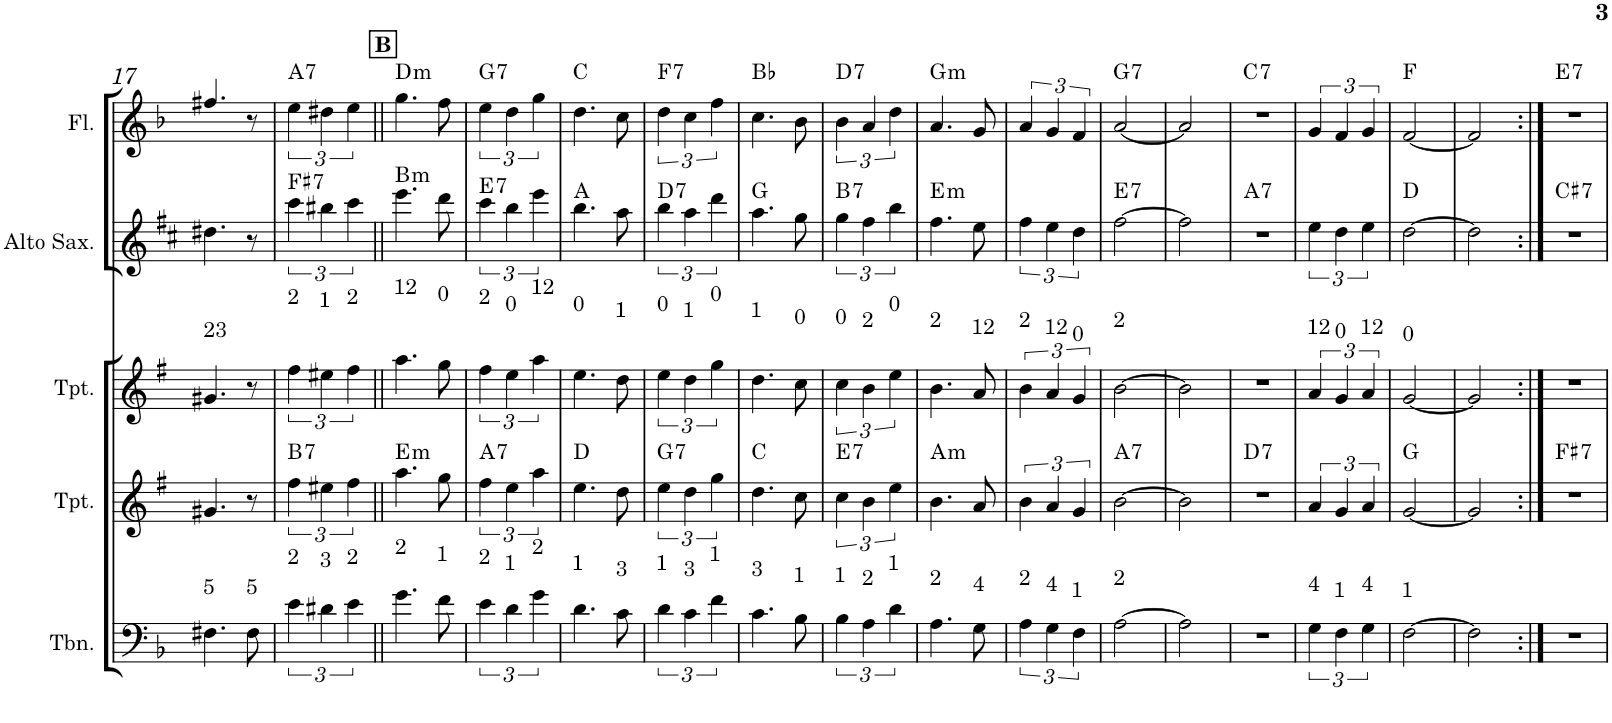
**kern	**kern	**harte	**kern	**kern	**harte	**kern	**harte
*part5	*part4	*part4	*part3	*part2	*part2	*part1	*part1
*staff5	*staff4	*	*staff3	*staff2	*	*staff1	*
*I"C clavF	*I"Bb	*	*I"Bb - Pirata	*I"Eb	*	*I"C clavG	*
!!LO:PB:g=z
*clefF4	*clefG2	*	*clefG2	*clefG2	*	*clefG2	*
*	*Trd1c2	*	*Trd1c2	*Trd5c9	*	*	*
*k[b-]	*k[f#]	*	*k[f#]	*k[f#c#]	*	*k[b-]	*
*F:	*G:	*	*G:	*D:	*	*F:	*
*M2/4	*M2/4	*	*M2/4	*M2/4	*	*M2/4	*
=17	=17	=17	=17	=17	=17	=17	=17
!	!	!	!LO:TX:a:t=23	!	!	!	!
!LO:TX:a:t=5	!	!	!	!	!	!	!
4.F#X\	4.g#X/	.	4.g#X/	4.dd#X\	.	4.ff#X/	.
!LO:TX:a:t=5	!	!	!	!	!	!	!
8F#\	8r	.	8r	8r	.	8r	.
=18	=18	=18	=18	=18	=18	=18	=18
!	!	!	!LO:TX:a:t=2	!	!	!	!
!LO:TX:a:t=2	!	!LO:H:kt=7	!	!	!LO:H:kt=7	!	!LO:H:kt=7
6e\	6ff#\	B:7	6ff#\	6ccc#\	F#:7	6ee\	A:7
!	!	!	!LO:TX:a:t=1	!	!	!	!
!LO:TX:a:t=3	!	!	!	!	!	!	!
6d#X\	6ee#X\	.	6ee#X\	6bb#X\	.	6dd#X\	.
!	!	!	!LO:TX:a:t=2	!	!	!	!
!LO:TX:a:t=2	!	!	!	!	!	!	!
6e\	6ff#\	.	6ff#\	6ccc#\	.	6ee\	.
!!LO:REH:place=s1:a:B:cj:t=B
=19||	=19||	=19||	=19||	=19||	=19||	=19||	=19||
!	!	!	!LO:TX:a:t=12	!	!	!	!
!LO:TX:a:t=2	!	!LO:H:kt=m	!	!	!LO:H:kt=m	!	!LO:H:kt=m
4.g\	4.aa\	E:min	4.aa\	4.eee\	B:min	4.gg\	D:min
!	!	!	!LO:TX:a:t=0	!	!	!	!
!LO:TX:a:t=1	!	!	!	!	!	!	!
8f\	8gg\	.	8gg\	8ddd\	.	8ff\	.
=20	=20	=20	=20	=20	=20	=20	=20
!	!	!	!LO:TX:a:t=2	!	!	!	!
!LO:TX:a:t=2	!	!LO:H:kt=7	!	!	!LO:H:kt=7	!	!LO:H:kt=7
6e\	6ff#\	A:7	6ff#\	6ccc#\	E:7	6ee\	G:7
!	!	!	!LO:TX:a:t=0	!	!	!	!
!LO:TX:a:t=1	!	!	!	!	!	!	!
6d\	6ee\	.	6ee\	6bb\	.	6dd\	.
!	!	!	!LO:TX:a:t=12	!	!	!	!
!LO:TX:a:t=2	!	!	!	!	!	!	!
6g\	6aa\	.	6aa\	6eee\	.	6gg\	.
=21	=21	=21	=21	=21	=21	=21	=21
!	!	!	!LO:TX:a:t=0	!	!	!	!
!LO:TX:a:t=1	!	!	!	!	!	!	!
4.d\	4.ee\	D:maj	4.ee\	4.bb\	A:maj	4.dd\	C:maj
!	!	!	!LO:TX:a:t=1	!	!	!	!
!LO:TX:a:t=3	!	!	!	!	!	!	!
8c\	8dd\	.	8dd\	8aa\	.	8cc\	.
=22	=22	=22	=22	=22	=22	=22	=22
!	!	!	!LO:TX:a:t=0	!	!	!	!
!LO:TX:a:t=1	!	!LO:H:kt=7	!	!	!LO:H:kt=7	!	!LO:H:kt=7
6d\	6ee\	G:7	6ee\	6bb\	D:7	6dd\	F:7
!	!	!	!LO:TX:a:t=1	!	!	!	!
!LO:TX:a:t=3	!	!	!	!	!	!	!
6c\	6dd\	.	6dd\	6aa\	.	6cc\	.
!	!	!	!LO:TX:a:t=0	!	!	!	!
!LO:TX:a:t=1	!	!	!	!	!	!	!
6f\	6gg\	.	6gg\	6ddd\	.	6ff\	.
=23	=23	=23	=23	=23	=23	=23	=23
!	!	!	!LO:TX:a:t=1	!	!	!	!
!LO:TX:a:t=3	!	!	!	!	!	!	!
4.c\	4.dd\	C:maj	4.dd\	4.aa\	G:maj	4.cc\	Bb:maj
!	!	!	!LO:TX:a:t=0	!	!	!	!
!LO:TX:a:t=1	!	!	!	!	!	!	!
8B-\	8cc\	.	8cc\	8gg\	.	8b-\	.
=24	=24	=24	=24	=24	=24	=24	=24
!	!	!	!LO:TX:a:t=0	!	!	!	!
!LO:TX:a:t=1	!	!LO:H:kt=7	!	!	!LO:H:kt=7	!	!LO:H:kt=7
6B-\	6cc\	E:7	6cc\	6gg\	B:7	6b-\	D:7
!	!	!	!LO:TX:a:t=2	!	!	!	!
!LO:TX:a:t=2	!	!	!	!	!	!	!
6A\	6b\	.	6b\	6ff#\	.	6a/	.
!	!	!	!LO:TX:a:t=0	!	!	!	!
!LO:TX:a:t=1	!	!	!	!	!	!	!
6d\	6ee\	.	6ee\	6bb\	.	6dd\	.
=25	=25	=25	=25	=25	=25	=25	=25
!	!	!	!LO:TX:a:t=2	!	!	!	!
!LO:TX:a:t=2	!	!LO:H:kt=m	!	!	!LO:H:kt=m	!	!LO:H:kt=m
4.A\	4.b\	A:min	4.b\	4.ff#\	E:min	4.a/	G:min
!	!	!	!LO:TX:a:t=12	!	!	!	!
!LO:TX:a:t=4	!	!	!	!	!	!	!
8G\	8a/	.	8a/	8ee\	.	8g/	.
=26	=26	=26	=26	=26	=26	=26	=26
!	!	!	!LO:TX:a:t=2	!	!	!	!
!LO:TX:a:t=2	!	!	!	!	!	!	!
6A\	6b\	.	6b\	6ff#\	.	6a/	.
!	!	!	!LO:TX:a:t=12	!	!	!	!
!LO:TX:a:t=4	!	!	!	!	!	!	!
6G\	6a/	.	6a/	6ee\	.	6g/	.
!	!	!	!LO:TX:a:t=0	!	!	!	!
!LO:TX:a:t=1	!	!	!	!	!	!	!
6F\	6g/	.	6g/	6dd\	.	6f/	.
=27	=27	=27	=27	=27	=27	=27	=27
!	!	!	!LO:TX:a:t=2	!	!	!	!
!LO:TX:a:t=2	!	!LO:H:kt=7	!	!	!LO:H:kt=7	!	!LO:H:kt=7
[>2A\	[>2b\	A:7	[>2b\	[>2ff#\	E:7	[<2a/	G:7
=28	=28	=28	=28	=28	=28	=28	=28
2A\]	2b\]	.	2b\]	2ff#\]	.	2a/]	.
=29	=29	=29	=29	=29	=29	=29	=29
!	!	!LO:H:kt=7	!	!	!LO:H:kt=7	!	!LO:H:kt=7
2r	2r	D:7	2r	2r	A:7	2r	C:7
=30	=30	=30	=30	=30	=30	=30	=30
!	!	!	!LO:TX:a:t=12	!	!	!	!
!LO:TX:a:t=4	!	!	!	!	!	!	!
6G\	6a/	.	6a/	6ee\	.	6g/	.
!	!	!	!LO:TX:a:t=0	!	!	!	!
!LO:TX:a:t=1	!	!	!	!	!	!	!
6F\	6g/	.	6g/	6dd\	.	6f/	.
!	!	!	!LO:TX:a:t=12	!	!	!	!
!LO:TX:a:t=4	!	!	!	!	!	!	!
6G\	6a/	.	6a/	6ee\	.	6g/	.
=31	=31	=31	=31	=31	=31	=31	=31
!	!	!	!LO:TX:a:t=0	!	!	!	!
!LO:TX:a:t=1	!	!	!	!	!	!	!
[>2F\	[<2g/	G:maj	[<2g/	[>2dd\	D:maj	[<2f/	F:maj
=32	=32	=32	=32	=32	=32	=32	=32
2F\]	2g/]	.	2g/]	2dd\]	.	2f/]	.
=33:|!	=33:|!	=33:|!	=33:|!	=33:|!	=33:|!	=33:|!	=33:|!
!	!	!LO:H:kt=7	!	!	!LO:H:kt=7	!	!LO:H:kt=7
2r	2r	F#:7	2r	2r	C#:7	2r	E:7
=	=	=	=	=	=	=	=
*-	*-	*-	*-	*-	*-	*-	*-
